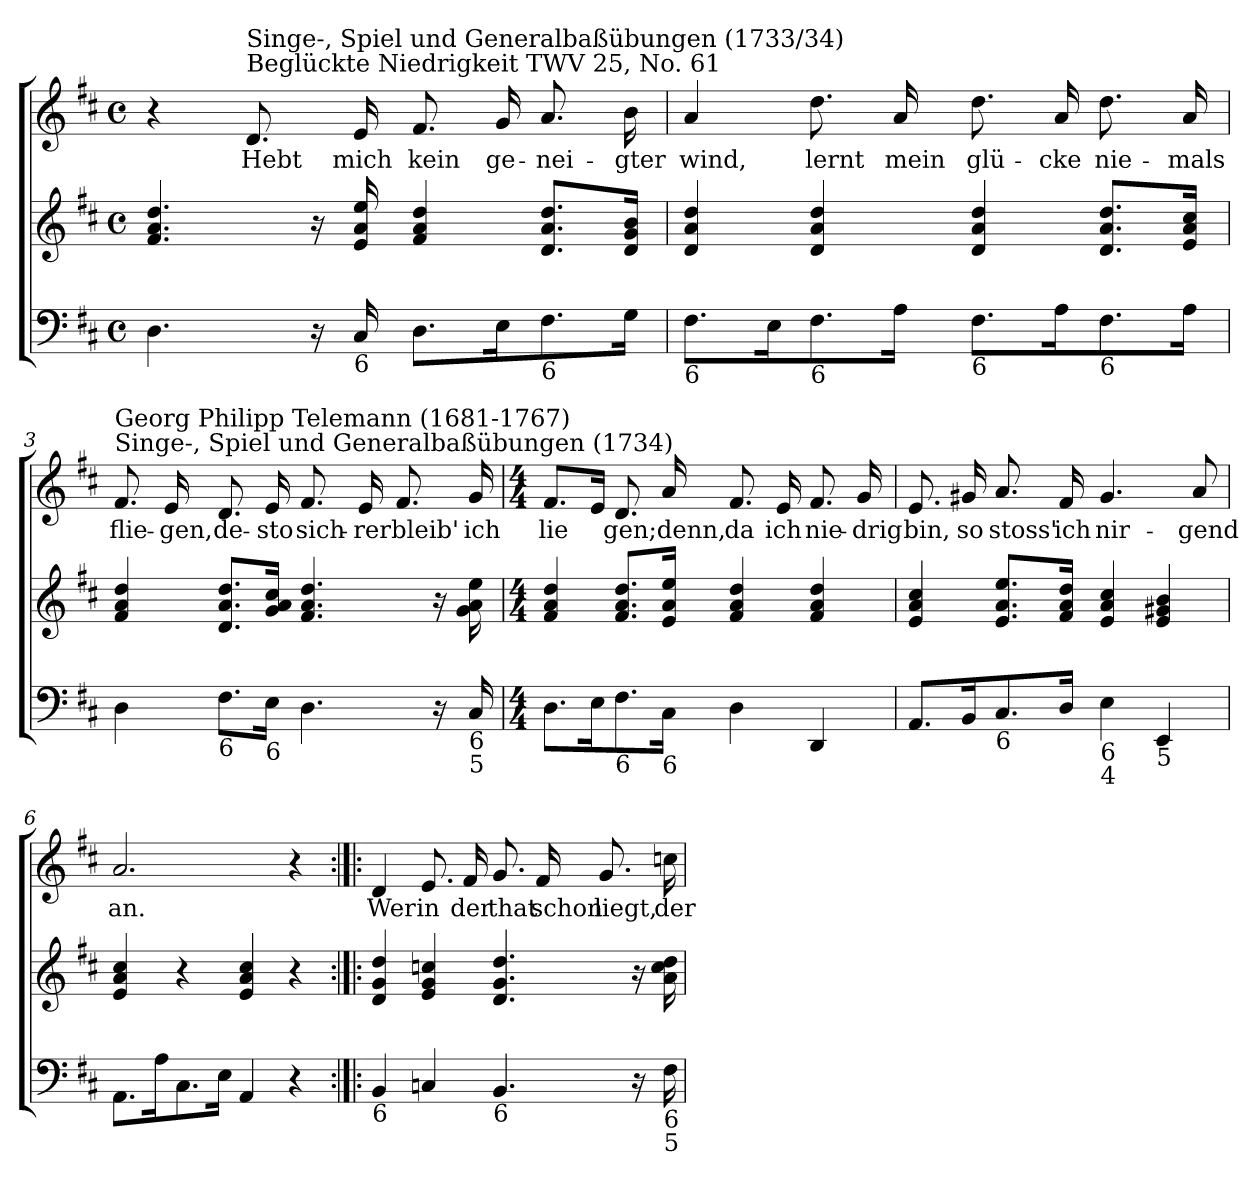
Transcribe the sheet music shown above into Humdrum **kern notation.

**kern	**kern	**kern	**text
*part2	*part2	*part1	*part1
*staff3	*staff2	*staff1	*staff1
*clefF4	*clefG2	*clefG2	*
*k[f#c#]	*k[f#c#]	*k[f#c#]	*
*D:	*D:	*D:	*
*M4/4	*M4/4	*M4/4	*
*met(c)	*met(c)	*met(c)	*
=1	=1	=1	=1
4.D\	4.f#/ 4.a/ 4.dd/	4r	.
!	!	!LO:TX:a:t=Beglückte Niedrigkeit   TWV 25, No. 61	!
!	!	!LO:TX:a:t=Singe-, Spiel und Generalbaßübungen (1733/34)	!
!	!	!	!LO:LY:b
.	.	8.d/	Hebt
16r	16r	.	.
!LO:TX:b:t=6	!	!	!
!	!	!	!LO:LY:b
16C#/	16e/ 16a/ 16ee/	16e/	mich
!	!	!	!LO:LY:b
8.D\L	4f#/ 4a/ 4dd/	8.f#/	kein
!	!	!	!LO:LY:b
16E\k	.	16g/	ge-
!LO:TX:b:t=6	!	!	!
!	!	!	!LO:LY:b
8.F#\	8.d/ 8.a/ 8.dd/L	8.a/	-nei-
!	!	!	!LO:LY:b
16G\Jk	16d/ 16g/ 16b/Jk	16b\	-gter
=2	=2	=2	=2
!LO:TX:b:t=6	!	!	!
!	!	!	!LO:LY:b
8.F#\L	4d/ 4a/ 4dd/	4a/	wind,
16E\k	.	.	.
!LO:TX:b:t=6	!	!	!
!	!	!	!LO:LY:b
8.F#\	4d/ 4a/ 4dd/	8.dd\	lernt
!	!	!	!LO:LY:b
16A\Jk	.	16a/	mein
!LO:TX:b:t=6	!	!	!
!	!	!	!LO:LY:b
8.F#\L	4d/ 4a/ 4dd/	8.dd\	glü-
!	!	!	!LO:LY:b
16A\k	.	16a/	-cke
!LO:TX:b:t=6	!	!	!
!	!	!	!LO:LY:b
8.F#\	8.d/ 8.a/ 8.dd/L	8.dd\	nie-
!	!	!	!LO:LY:b
16A\Jk	16e/ 16a/ 16cc#/Jk	16a/	-mals
=3	=3	=3	=3
!	!	!LO:TX:a:t=Singe-, Spiel und Generalbaßübungen (1734)	!
!	!	!LO:TX:a:t=Georg Philipp Telemann (1681-1767)	!
!	!	!	!LO:LY:b
4D\	4f#/ 4a/ 4dd/	8.f#/	flie-
!	!	!	!LO:LY:b
.	.	16e/	-gen,
!LO:TX:b:t=6	!	!	!
!	!	!	!LO:LY:b
8.F#\L	8.d/ 8.a/ 8.dd/L	8.d/	de-
!LO:TX:b:t=6	!	!	!
!	!	!	!LO:LY:b
16E\Jk	16g/ 16a/ 16cc#/Jk	16e/	-sto
!	!	!	!LO:LY:b
4.D\	4.f#/ 4.a/ 4.dd/	8.f#/	sich-
!	!	!	!LO:LY:b
.	.	16e/	-rer
!	!	!	!LO:LY:b
.	.	8.f#/	bleib'
16r	16r	.	.
!LO:TX:b:t=6\n5	!	!	!
!	!	!	!LO:LY:b
16C#/	16g\ 16a\ 16ee\	16g/	ich
!!LO:LB:g=z
=4	=4	=4	=4
*M4/4	*M4/4	*M4/4	*
!	!	!	!LO:LY:b
8.D\L	4f#/ 4a/ 4dd/	8.f#/L	lie
16E\k	.	16e/Jk	.
!LO:TX:b:t=6	!	!	!
!	!	!	!LO:LY:b
8.F#\	8.f#/ 8.a/ 8.dd/L	8.d/	gen;
!LO:TX:b:t=6	!	!	!
!	!	!	!LO:LY:b
16C#\Jk	16e/ 16a/ 16ee/Jk	16a/	denn,
!	!	!	!LO:LY:b
4D\	4f#/ 4a/ 4dd/	8.f#/	da
!	!	!	!LO:LY:b
.	.	16e/	ich
!	!	!	!LO:LY:b
4DD/	4f#/ 4a/ 4dd/	8.f#/	nie-
!	!	!	!LO:LY:b
.	.	16g/	-drig
=5	=5	=5	=5
!	!	!	!LO:LY:b
8.AA/L	4e/ 4a/ 4cc#/	8.e/	bin,
!	!	!	!LO:LY:b
16BB/k	.	16g#X/	so
!LO:TX:b:t=6	!	!	!
!	!	!	!LO:LY:b
8.C#/	8.e/ 8.a/ 8.ee/L	8.a/	stoss'
!	!	!	!LO:LY:b
16D/Jk	16f#/ 16a/ 16dd/Jk	16f#/	ich
!LO:TX:b:t=6\n4	!	!	!
!	!	!	!LO:LY:b
4E\	4e/ 4a/ 4cc#/	4.g#/	nir-
!LO:TX:b:t=5	!	!	!
4EE/	4e/ 4g#X/ 4b/	.	.
!	!	!	!LO:LY:b
.	.	8a/	-gend
=6	=6	=6	=6
!	!	!	!LO:LY:b
8.AA\L	4e/ 4a/ 4cc#/	2.a/	an.
16A\k	.	.	.
8.C#\	4r	.	.
16E\Jk	.	.	.
4AA/	4e/ 4a/ 4cc#/	.	.
4r	4r	4r	.
=7:|!|:	=7:|!|:	=7:|!|:	=7:|!|:
!LO:TX:b:t=6	!	!	!
!	!	!	!LO:LY:b
4BB/	4d/ 4g/ 4dd/	4d/	Wer
!	!	!	!LO:LY:b
4Cn/	4e/ 4g/ 4ccn/	8.e/	in
!	!	!	!LO:LY:b
.	.	16f#/	der
!LO:TX:b:t=6	!	!	!
!	!	!	!LO:LY:b
4.BB/	4.d/ 4.g/ 4.dd/	8.g/	that
!	!	!	!LO:LY:b
.	.	16f#/	schon
!	!	!	!LO:LY:b
.	.	8.g/	liegt,
16r	16r	.	.
!LO:TX:b:t=6\n5	!	!	!
!	!	!	!LO:LY:b
16F#\	16a\ 16cc\ 16dd\	16ccn\	der
=	=	=	=
*-	*-	*-	*-
